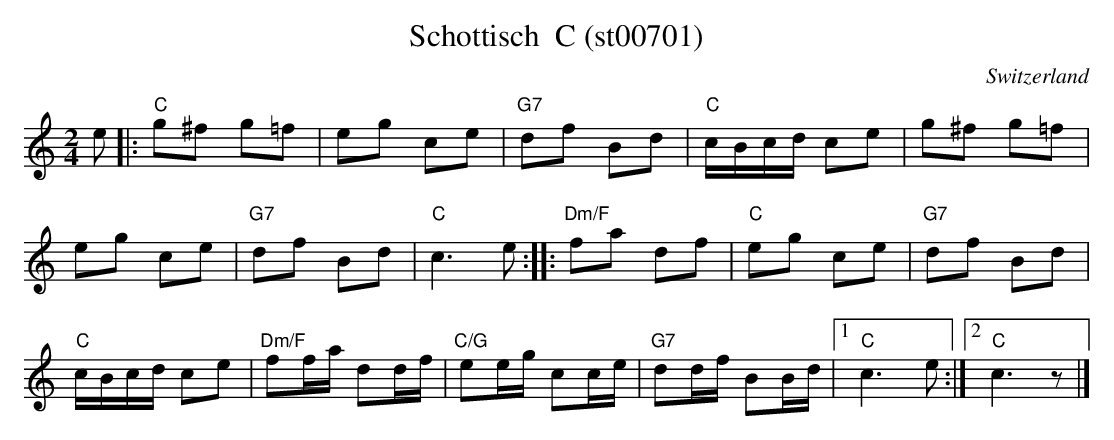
X:1
T:Schottisch  C (st00701)
O:Switzerland
M:2/4
L:1/8
K:C major
e|: "C"g^f g=f | eg ce | "G7"df Bd | "C"c/B/c/d/ ce | g^f g=f |
eg ce | "G7"df Bd | "C"c3e :: "Dm/F"fa df | "C"eg ce | "G7"df Bd |
"C"c/B/c/d/ ce | "Dm/F"ff/a/ dd/f/ | "C/G"ee/g/ cc/e/ | "G7"dd/f/ BB/d/ |1 "C"c3e :|2 "C"c3z |]
